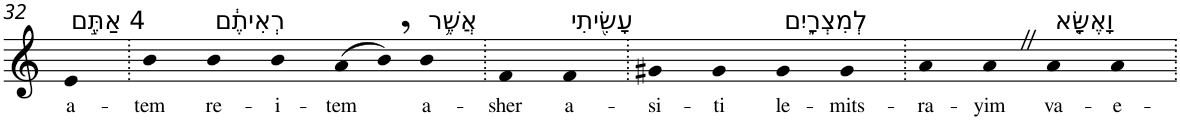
**kern	**text
*part1	*part1
*staff1	*staff1
*I"Piano	*
*I'Pno	*
!!LO:PB:g=z
*clefG2	*
*k[]	*
=32	=32
!LO:TX:a:t=4 אַתֶּ֣ם	!
!	!LO:LY:b
4e	a-
=33.	=33.
!	!LO:LY:b
4b	-tem
!LO:TX:a:t=רְאִיתֶ֔ם	!
!	!LO:LY:b
4b	re-
!	!LO:LY:b
4b	-i-
!	!LO:LY:b
(>8a	-tem
8b,)	.
!LO:TX:a:t=אֲשֶׁ֥ר	!
!	!LO:LY:b
4b	a-
=34.	=34.
!	!LO:LY:b
4f	-sher
!LO:TX:a:t=עָשִׂ֖יתִי	!
!	!LO:LY:b
4f	a-
=35.	=35.
!	!LO:LY:b
4g#X	-si-
!	!LO:LY:b
4g#	-ti
!LO:TX:a:t=לְמִצְרָ֑יִם	!
!	!LO:LY:b
4g#	le-
!	!LO:LY:b
4g#	-mits-
=36.	=36.
!	!LO:LY:b
4a	-ra-
!	!LO:LY:b
4aZ	-yim
!LO:TX:a:t=וָאֶשָּׂ֤א	!
!	!LO:LY:b
4a	va-
!	!LO:LY:b
4a	-e-
=.	=.
*-	*-
